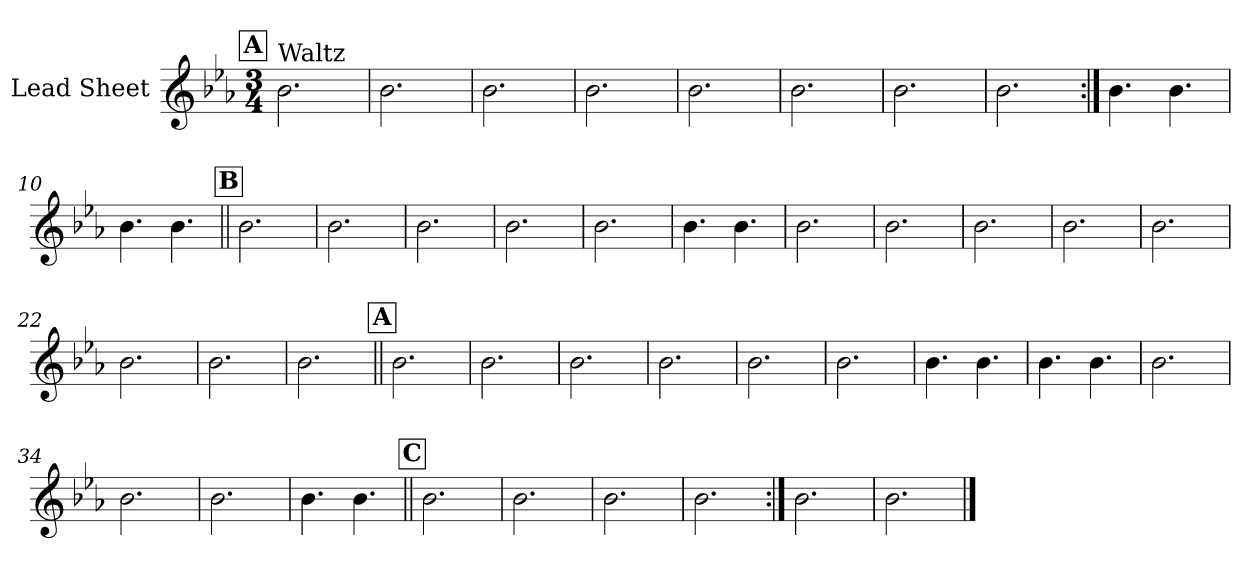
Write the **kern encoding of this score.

**kern
*part1
*staff1
*I"Lead Sheet
*clefG2
*k[b-e-a-]
*c:
*M3/4
!!LO:REH:place=s1:a:fs=14:t=A
=1
!LO:TX:a:t=Waltz
2.b-\
=2
2.b-\
=3
2.b-\
=4
2.b-\
!!LO:LB:g=z
=5
2.b-\
=6
2.b-\
=7
2.b-\
=8
2.b-\
!!LO:LB:g=z
=9:|!
4.b-\
4.b-\
=10
4.b-\
4.b-\
!!LO:LB:g=z
!!LO:REH:place=s1:a:fs=14:t=B
=11||
2.b-\
=12
2.b-\
=13
2.b-\
=14
2.b-\
!!LO:LB:g=z
=15
2.b-\
=16
4.b-\
4.b-\
=17
2.b-\
=18
2.b-\
!!LO:LB:g=z
=19
2.b-\
=20
2.b-\
=21
2.b-\
=22
2.b-\
!!LO:LB:g=z
=23
2.b-\
=24
2.b-\
!!LO:LB:g=z
!!LO:REH:place=s1:a:fs=14:t=A
=25||
2.b-\
=26
2.b-\
=27
2.b-\
=28
2.b-\
!!LO:LB:g=z
=29
2.b-\
=30
2.b-\
=31
4.b-\
4.b-\
=32
4.b-\
4.b-\
!!LO:LB:g=z
=33
2.b-\
=34
2.b-\
=35
2.b-\
=36
4.b-\
4.b-\
!!LO:PB:g=z
!!LO:REH:place=s1:a:fs=14:t=C
=37||
2.b-\
=38
2.b-\
=39
2.b-\
=40
2.b-\
!!LO:LB:g=z
=41:|!
2.b-\
=42
2.b-\
==
*-
